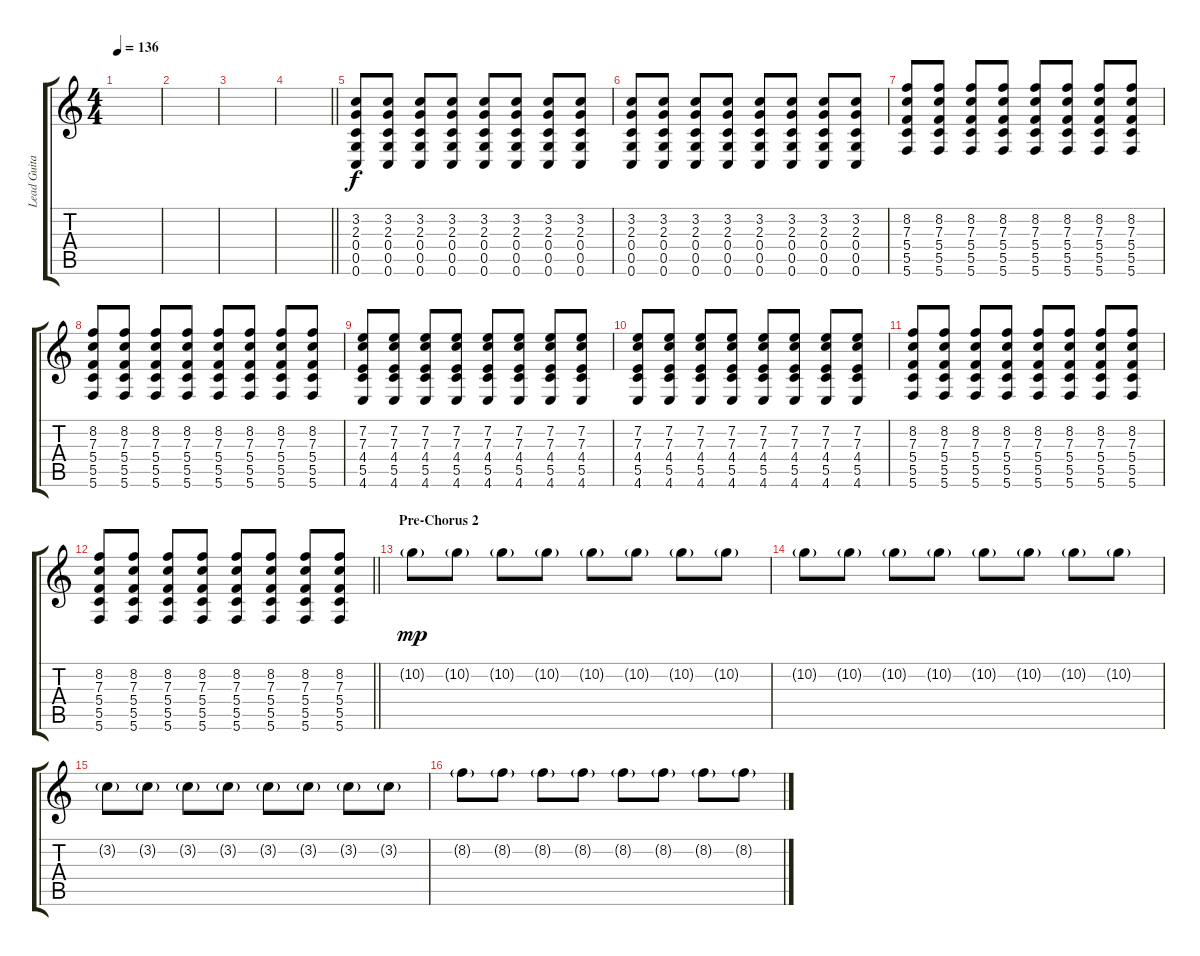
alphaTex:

\track ("Lead Guitar" "Lead Guita") {instrument overdrivenguitar}
\staff {score tabs}
\tuning (D4 A3 F3 C3 G2 C2) {hide}
\ts (4 4)
\tempo 136
\clef g2
\ks c
|
|
|
\barLineRight lightlight
|
\section ("" "")
(3.2 2.3 0.4 0.5 0.6).8 (3.2 2.3 0.4 0.5 0.6).8 (3.2 2.3 0.4 0.5 0.6).8 (3.2 2.3 0.4 0.5 0.6).8 (3.2 2.3 0.4 0.5 0.6).8 (3.2 2.3 0.4 0.5 0.6).8 (3.2 2.3 0.4 0.5 0.6).8 (3.2 2.3 0.4 0.5 0.6).8 |
(3.2 2.3 0.4 0.5 0.6).8 (3.2 2.3 0.4 0.5 0.6).8 (3.2 2.3 0.4 0.5 0.6).8 (3.2 2.3 0.4 0.5 0.6).8 (3.2 2.3 0.4 0.5 0.6).8 (3.2 2.3 0.4 0.5 0.6).8 (3.2 2.3 0.4 0.5 0.6).8 (3.2 2.3 0.4 0.5 0.6).8 |
(8.2 7.3 5.4 5.5 5.6).8 (8.2 7.3 5.4 5.5 5.6).8 (8.2 7.3 5.4 5.5 5.6).8 (8.2 7.3 5.4 5.5 5.6).8 (8.2 7.3 5.4 5.5 5.6).8 (8.2 7.3 5.4 5.5 5.6).8 (8.2 7.3 5.4 5.5 5.6).8 (8.2 7.3 5.4 5.5 5.6).8 |
(8.2 7.3 5.4 5.5 5.6).8 (8.2 7.3 5.4 5.5 5.6).8 (8.2 7.3 5.4 5.5 5.6).8 (8.2 7.3 5.4 5.5 5.6).8 (8.2 7.3 5.4 5.5 5.6).8 (8.2 7.3 5.4 5.5 5.6).8 (8.2 7.3 5.4 5.5 5.6).8 (8.2 7.3 5.4 5.5 5.6).8 |
(7.2 7.3 4.4 5.5 4.6).8 (7.2 7.3 4.4 5.5 4.6).8 (7.2 7.3 4.4 5.5 4.6).8 (7.2 7.3 4.4 5.5 4.6).8 (7.2 7.3 4.4 5.5 4.6).8 (7.2 7.3 4.4 5.5 4.6).8 (7.2 7.3 4.4 5.5 4.6).8 (7.2 7.3 4.4 5.5 4.6).8 |
(7.2 7.3 4.4 5.5 4.6).8 (7.2 7.3 4.4 5.5 4.6).8 (7.2 7.3 4.4 5.5 4.6).8 (7.2 7.3 4.4 5.5 4.6).8 (7.2 7.3 4.4 5.5 4.6).8 (7.2 7.3 4.4 5.5 4.6).8 (7.2 7.3 4.4 5.5 4.6).8 (7.2 7.3 4.4 5.5 4.6).8 |
(8.2 7.3 5.4 5.5 5.6).8 (8.2 7.3 5.4 5.5 5.6).8 (8.2 7.3 5.4 5.5 5.6).8 (8.2 7.3 5.4 5.5 5.6).8 (8.2 7.3 5.4 5.5 5.6).8 (8.2 7.3 5.4 5.5 5.6).8 (8.2 7.3 5.4 5.5 5.6).8 (8.2 7.3 5.4 5.5 5.6).8 |
\barLineRight lightlight
(8.2 7.3 5.4 5.5 5.6).8 (8.2 7.3 5.4 5.5 5.6).8 (8.2 7.3 5.4 5.5 5.6).8 (8.2 7.3 5.4 5.5 5.6).8 (8.2 7.3 5.4 5.5 5.6).8 (8.2 7.3 5.4 5.5 5.6).8 (8.2 7.3 5.4 5.5 5.6).8 (8.2 7.3 5.4 5.5 5.6).8 |
\section ("" "Pre-Chorus 2")
10.2{g}.8{dy mp} 10.2{g}.8 10.2{g}.8 10.2{g}.8 10.2{g}.8 10.2{g}.8 10.2{g}.8 10.2{g}.8 |
10.2{g}.8 10.2{g}.8 10.2{g}.8 10.2{g}.8 10.2{g}.8 10.2{g}.8 10.2{g}.8 10.2{g}.8 |
3.2{g}.8 3.2{g}.8 3.2{g}.8 3.2{g}.8 3.2{g}.8 3.2{g}.8 3.2{g}.8 3.2{g}.8 |
8.2{g}.8 8.2{g}.8 8.2{g}.8 8.2{g}.8 8.2{g}.8 8.2{g}.8 8.2{g}.8 8.2{g}.8
